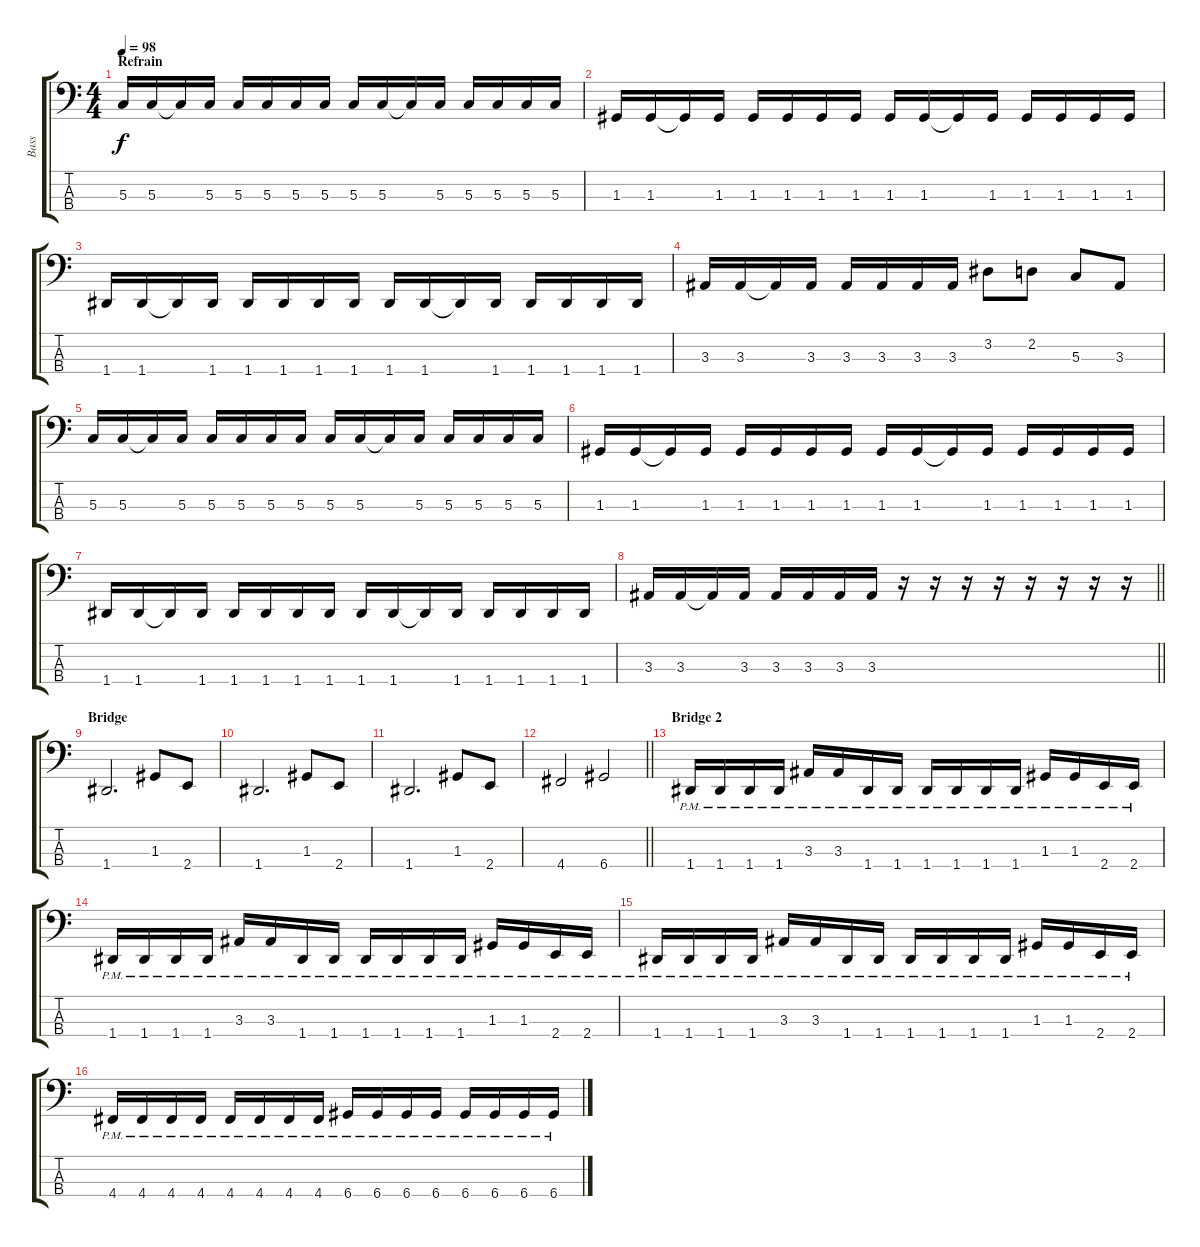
\track ("Bass" "Bass") {instrument electricbassfinger}
\staff {score tabs}
\tuning (F2 C2 G1 D1) {hide}
\ts (4 4)
\section ("" "Refrain")
\tempo 98
\clef f4
\ks c
5.3.16{dy f} 5.3.16 5.3{t}.16 5.3.16 5.3.16 5.3.16 5.3.16 5.3.16 5.3.16 5.3.16 5.3{t}.16 5.3.16 5.3.16 5.3.16 5.3.16 5.3.16 |
1.3.16 1.3.16 1.3{t}.16 1.3.16 1.3.16 1.3.16 1.3.16 1.3.16 1.3.16 1.3.16 1.3{t}.16 1.3.16 1.3.16 1.3.16 1.3.16 1.3.16 |
1.4.16 1.4.16 1.4{t}.16 1.4.16 1.4.16 1.4.16 1.4.16 1.4.16 1.4.16 1.4.16 1.4{t}.16 1.4.16 1.4.16 1.4.16 1.4.16 1.4.16 |
3.3.16 3.3.16 3.3{t}.16 3.3.16 3.3.16 3.3.16 3.3.16 3.3.16 3.2.8 2.2.8 5.3.8 3.3.8 |
5.3.16 5.3.16 5.3{t}.16 5.3.16 5.3.16 5.3.16 5.3.16 5.3.16 5.3.16 5.3.16 5.3{t}.16 5.3.16 5.3.16 5.3.16 5.3.16 5.3.16 |
1.3.16 1.3.16 1.3{t}.16 1.3.16 1.3.16 1.3.16 1.3.16 1.3.16 1.3.16 1.3.16 1.3{t}.16 1.3.16 1.3.16 1.3.16 1.3.16 1.3.16 |
1.4.16 1.4.16 1.4{t}.16 1.4.16 1.4.16 1.4.16 1.4.16 1.4.16 1.4.16 1.4.16 1.4{t}.16 1.4.16 1.4.16 1.4.16 1.4.16 1.4.16 |
\barLineRight lightlight
3.3.16 3.3.16 3.3{t}.16 3.3.16 3.3.16 3.3.16 3.3.16 3.3.16 r.16 r.16 r.16 r.16 r.16 r.16 r.16 r.16 |
\section ("" "Bridge")
1.4.2{d} 1.3.8 2.4.8 |
1.4.2{d} 1.3.8 2.4.8 |
1.4.2{d} 1.3.8 2.4.8 |
\barLineRight lightlight
4.4.2 6.4.2 |
\section ("" "Bridge 2")
1.4{pm}.16 1.4{pm}.16 1.4{pm}.16 1.4{pm}.16 3.3{pm}.16 3.3{pm}.16 1.4{pm}.16 1.4{pm}.16 1.4{pm}.16 1.4{pm}.16 1.4{pm}.16 1.4{pm}.16 1.3{pm}.16 1.3{pm}.16 2.4{pm}.16 2.4{pm}.16 |
1.4{pm}.16 1.4{pm}.16 1.4{pm}.16 1.4{pm}.16 3.3{pm}.16 3.3{pm}.16 1.4{pm}.16 1.4{pm}.16 1.4{pm}.16 1.4{pm}.16 1.4{pm}.16 1.4{pm}.16 1.3{pm}.16 1.3{pm}.16 2.4{pm}.16 2.4{pm}.16 |
1.4{pm}.16 1.4{pm}.16 1.4{pm}.16 1.4{pm}.16 3.3{pm}.16 3.3{pm}.16 1.4{pm}.16 1.4{pm}.16 1.4{pm}.16 1.4{pm}.16 1.4{pm}.16 1.4{pm}.16 1.3{pm}.16 1.3{pm}.16 2.4{pm}.16 2.4{pm}.16 |
4.4{pm}.16 4.4{pm}.16 4.4{pm}.16 4.4{pm}.16 4.4{pm}.16 4.4{pm}.16 4.4{pm}.16 4.4{pm}.16 6.4{pm}.16 6.4{pm}.16 6.4{pm}.16 6.4{pm}.16 6.4{pm}.16 6.4{pm}.16 6.4{pm}.16 6.4{pm}.16
